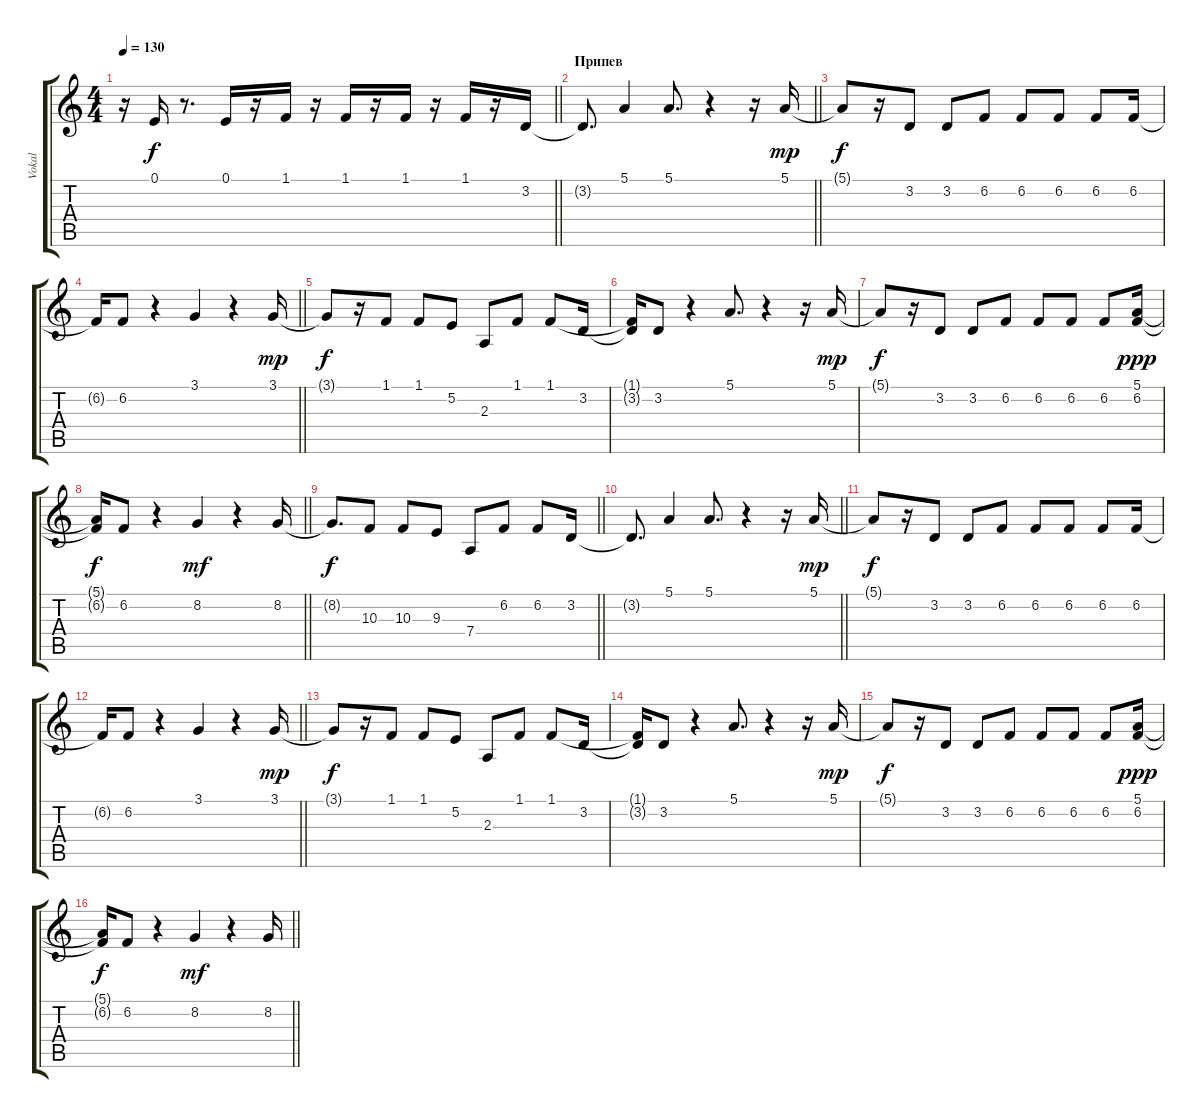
\track ("Vokal" "Vokal") {instrument brasssection}
\staff {score tabs}
\tuning (E4 B3 G3 D3 A2 E2) {hide}
\ts (4 4)
\tempo 130
\clef g2
\barLineRight lightlight
\ks c
r.16{dy f} 0.1.16 r.8{d} 0.1.16 r.16 1.1.16 r.16 1.1.16 r.16 1.1.16 r.16 1.1.16 r.16 3.2.16 |
\section ("" "Припев")
\barLineRight lightlight
3.2{t}.8{d} 5.1.4 5.1.8{d} r.4 r.16 5.1.16{dy mp} |
\section ("" "")
5.1{t}.8{dy f} r.16 3.2.8 3.2.8 6.2.8 6.2.8 6.2.8 6.2.8 6.2.16 |
\barLineRight lightlight
6.2{t}.16 6.2.8 r.4 3.1.4 r.4 3.1.16{dy mp} |
3.1{t}.8{dy f} r.16 1.1.8 1.1.8 5.2.8 2.3.8 1.1.8 1.1.8 3.2.16 |
(1.1{t} 3.2{t}).16 3.2.8 r.4 5.1.8{d} r.4 r.16 5.1.16{dy mp} |
5.1{t}.8{dy f} r.16 3.2.8 3.2.8 6.2.8 6.2.8 6.2.8 6.2.8 (5.1 6.2).16{dy ppp} |
\barLineRight lightlight
(5.1{t} 6.2{t}).16{dy f} 6.2.8 r.4 8.2.4{dy mf} r.4 8.2.16 |
\barLineRight lightlight
8.2{t}.8{d dy f} 10.3.8 10.3.8 9.3.8 7.4.8 6.2.8 6.2.8 3.2.16 |
\barLineRight lightlight
3.2{t}.8{d} 5.1.4 5.1.8{d} r.4 r.16 5.1.16{dy mp} |
5.1{t}.8{dy f} r.16 3.2.8 3.2.8 6.2.8 6.2.8 6.2.8 6.2.8 6.2.16 |
\barLineRight lightlight
6.2{t}.16 6.2.8 r.4 3.1.4 r.4 3.1.16{dy mp} |
3.1{t}.8{dy f} r.16 1.1.8 1.1.8 5.2.8 2.3.8 1.1.8 1.1.8 3.2.16 |
(1.1{t} 3.2{t}).16 3.2.8 r.4 5.1.8{d} r.4 r.16 5.1.16{dy mp} |
5.1{t}.8{dy f} r.16 3.2.8 3.2.8 6.2.8 6.2.8 6.2.8 6.2.8 (5.1 6.2).16{dy ppp} |
\barLineRight lightlight
(5.1{t} 6.2{t}).16{dy f} 6.2.8 r.4 8.2.4{dy mf} r.4 8.2.16
